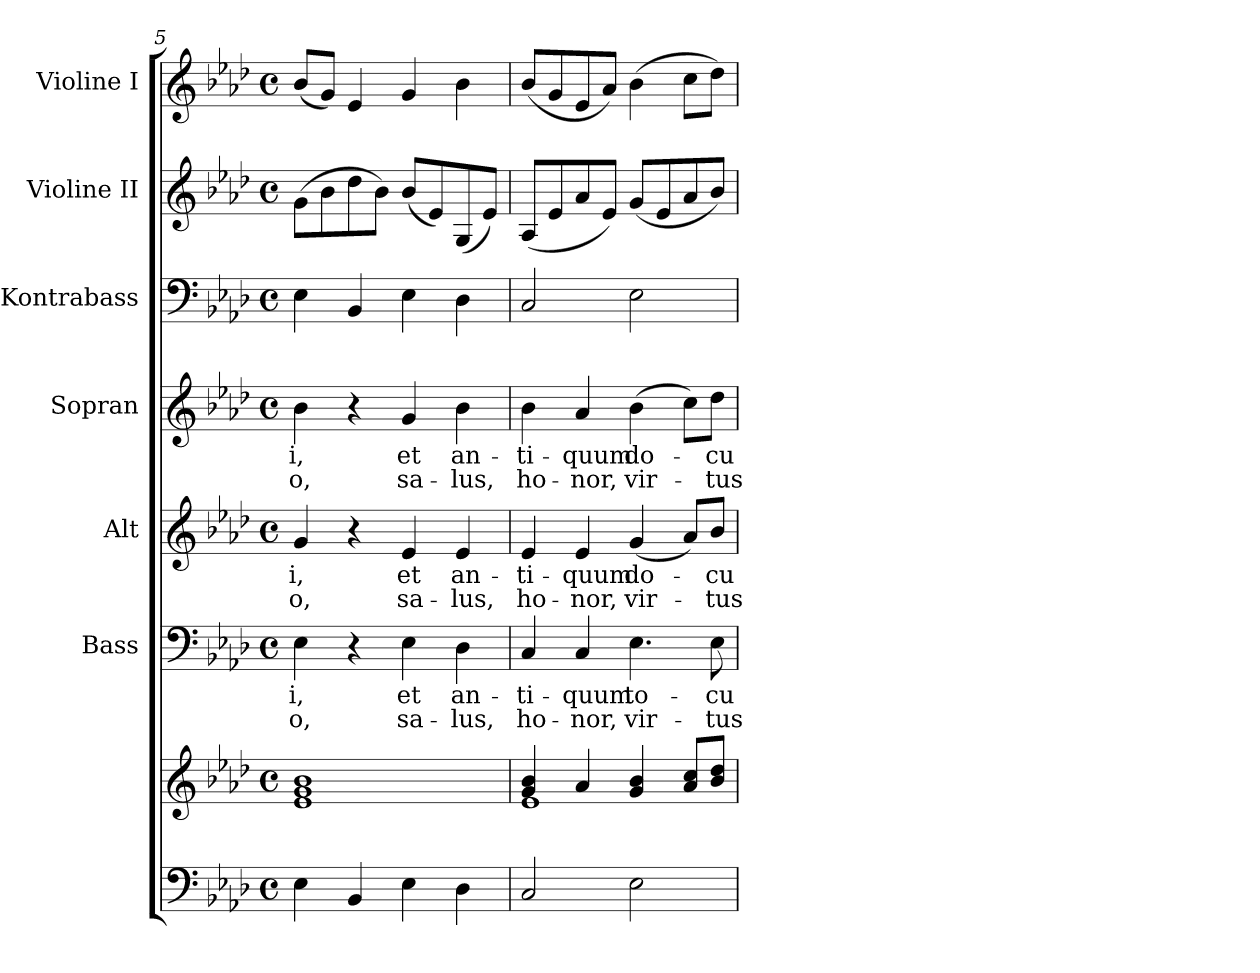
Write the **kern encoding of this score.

**kern	**kern	**kern	**text	**text	**kern	**text	**text	**kern	**text	**text	**kern	**kern	**kern
*part7	*part7	*part6	*part6	*part6	*part5	*part5	*part5	*part4	*part4	*part4	*part3	*part2	*part1
*staff8	*staff7	*staff6	*staff6	*staff6	*staff5	*staff5	*staff5	*staff4	*staff4	*staff4	*staff3	*staff2	*staff1
*	*	*I"Bass	*	*	*I"Alt	*	*	*I"Sopran	*	*	*I"Kontrabass	*I"Violine II	*I"Violine I
*	*	*I'B.	*	*	*I'A.	*	*	*I'S.	*	*	*I'Kb.	*I'Vl. II	*I'Vl. I
*clefF4	*clefG2	*clefF4	*	*	*clefG2	*	*	*clefG2	*	*	*clefF4	*clefG2	*clefG2
*	*	*	*	*	*	*	*	*	*	*	*ITrd7c12	*	*
*k[b-e-a-d-]	*k[b-e-a-d-]	*k[b-e-a-d-]	*	*	*k[b-e-a-d-]	*	*	*k[b-e-a-d-]	*	*	*k[b-e-a-d-]	*k[b-e-a-d-]	*k[b-e-a-d-]
*A-:	*A-:	*A-:	*	*	*A-:	*	*	*A-:	*	*	*A-:	*A-:	*A-:
*M4/4	*M4/4	*M4/4	*	*	*M4/4	*	*	*M4/4	*	*	*M4/4	*M4/4	*M4/4
*met(c)	*met(c)	*met(c)	*	*	*met(c)	*	*	*met(c)	*	*	*met(c)	*met(c)	*met(c)
=5	=5	=5	=5	=5	=5	=5	=5	=5	=5	=5	=5	=5	=5
!	!	!	!LO:LY:b	!LO:LY:b	!	!LO:LY:b	!LO:LY:b	!	!LO:LY:b	!LO:LY:b	!	!	!
4E-\	1e- 1g 1b-	4E-\	-i,	-o,	4g/	-i,	-o,	4b-\	-i,	-o,	4EE-\	(>8g\L	(<8b-/L
.	.	.	.	.	.	.	.	.	.	.	.	8b-\	8g/J)
4BB-/	.	4r	.	.	4r	.	.	4r	.	.	4BBB-/	8dd-\	4e-/
.	.	.	.	.	.	.	.	.	.	.	.	8b-\J)	.
!	!	!	!LO:LY:b	!LO:LY:b	!	!LO:LY:b	!LO:LY:b	!	!LO:LY:b	!LO:LY:b	!	!	!
4E-\	.	4E-\	et	sa-	4e-/	et	sa-	4g/	et	sa-	4EE-\	(<8b-/L	4g/
.	.	.	.	.	.	.	.	.	.	.	.	8e-/)	.
!	!	!	!LO:LY:b	!LO:LY:b	!	!LO:LY:b	!LO:LY:b	!	!LO:LY:b	!LO:LY:b	!	!	!
4D-\	.	4D-\	an-	-lus,	4e-/	an-	-lus,	4b-\	an-	-lus,	4DD-\	(<8G/	4b-\
.	.	.	.	.	.	.	.	.	.	.	.	8e-/J)	.
!!LO:LB:g=z
=6	=6	=6	=6	=6	=6	=6	=6	=6	=6	=6	=6	=6	=6
*	*^	*	*	*	*	*	*	*	*	*	*	*	*
!	!	!	!	!LO:LY:b	!LO:LY:b	!	!LO:LY:b	!LO:LY:b	!	!LO:LY:b	!LO:LY:b	!	!	!
2C/	4g/ 4b-/	1e-	4C/	-ti-	ho-	4e-/	-ti-	ho-	4b-\	-ti-	ho-	2CC/	(<8A-/L	(<8b-/L
.	.	.	.	.	.	.	.	.	.	.	.	.	8e-/	8g/
!	!	!	!	!LO:LY:b	!LO:LY:b	!	!LO:LY:b	!LO:LY:b	!	!LO:LY:b	!LO:LY:b	!	!	!
.	4a-/	.	4C/	-quum	-nor,	4e-/	-quum	-nor,	4a-/	-quum	-nor,	.	8a-/	8e-/
.	.	.	.	.	.	.	.	.	.	.	.	.	8e-/J)	8a-/J)
!	!	!	!	!LO:LY:b	!LO:LY:b	!	!LO:LY:b	!LO:LY:b	!	!LO:LY:b	!LO:LY:b	!	!	!
2E-\	4g/ 4b-/	.	4.E-\	to-	vir-	(<4g/	do-	vir-	(>4b-\	do-	vir-	2EE-\	(<8g/L	(>4b-\
.	.	.	.	.	.	.	.	.	.	.	.	.	8e-/	.
.	8a-/ 8cc/L	.	.	.	.	8a-/L)	.	.	8cc\L)	.	.	.	8a-/	8cc\L
!	!	!	!	!LO:LY:b	!LO:LY:b	!	!LO:LY:b	!LO:LY:b	!	!LO:LY:b	!LO:LY:b	!	!	!
.	8b-/ 8dd-/J	.	8E-\	-cu-	-tus	8b-/J	-cu-	-tus	8dd-\J	-cu-	-tus	.	8b-/J)	8dd-\J)
*	*v	*v	*	*	*	*	*	*	*	*	*	*	*	*
=	=	=	=	=	=	=	=	=	=	=	=	=	=
*-	*-	*-	*-	*-	*-	*-	*-	*-	*-	*-	*-	*-	*-
